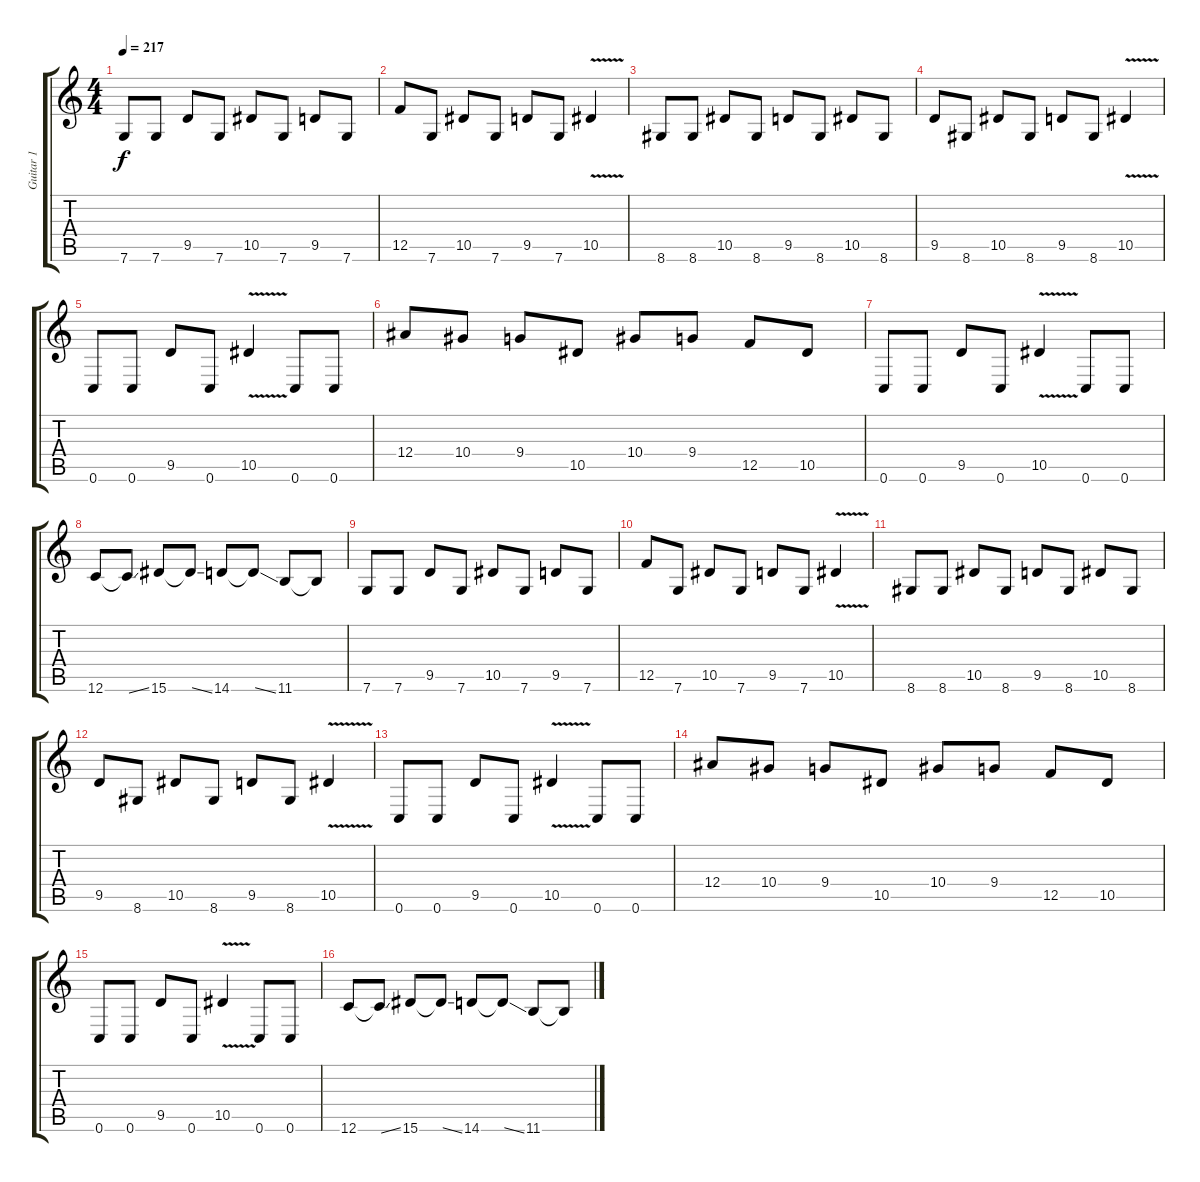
\track ("Guitar 1" "Guitar 1") {instrument distortionguitar}
\staff {score tabs}
\tuning (C4 G3 Eb3 Bb2 F2 C2) {hide}
\ts (4 4)
\tempo 217
\clef g2
\ks c
7.6.8{dy f} 7.6.8 9.5.8 7.6.8 10.5.8 7.6.8 9.5.8 7.6.8 |
12.5.8 7.6.8 10.5.8 7.6.8 9.5.8 7.6.8 10.5{v}.4 |
8.6.8 8.6.8 10.5.8 8.6.8 9.5.8 8.6.8 10.5.8 8.6.8 |
9.5.8 8.6.8 10.5.8 8.6.8 9.5.8 8.6.8 10.5{v}.4 |
0.6.8 0.6.8 9.5.8 0.6.8 10.5{v}.4 0.6.8 0.6.8 |
12.4.8 10.4.8 9.4.8 10.5.8 10.4.8 9.4.8 12.5.8 10.5.8 |
0.6.8 0.6.8 9.5.8 0.6.8 10.5{v}.4 0.6.8 0.6.8 |
12.6.8 12.6{ss t}.8 15.6.8 15.6{ss t}.8 14.6.8 14.6{ss t}.8 11.6.8 11.6{t}.8 |
7.6.8 7.6.8 9.5.8 7.6.8 10.5.8 7.6.8 9.5.8 7.6.8 |
12.5.8 7.6.8 10.5.8 7.6.8 9.5.8 7.6.8 10.5{v}.4 |
8.6.8 8.6.8 10.5.8 8.6.8 9.5.8 8.6.8 10.5.8 8.6.8 |
9.5.8 8.6.8 10.5.8 8.6.8 9.5.8 8.6.8 10.5{v}.4 |
0.6.8 0.6.8 9.5.8 0.6.8 10.5{v}.4 0.6.8 0.6.8 |
12.4.8 10.4.8 9.4.8 10.5.8 10.4.8 9.4.8 12.5.8 10.5.8 |
0.6.8 0.6.8 9.5.8 0.6.8 10.5{v}.4 0.6.8 0.6.8 |
12.6.8 12.6{ss t}.8 15.6.8 15.6{ss t}.8 14.6.8 14.6{ss t}.8 11.6.8 11.6{t}.8
